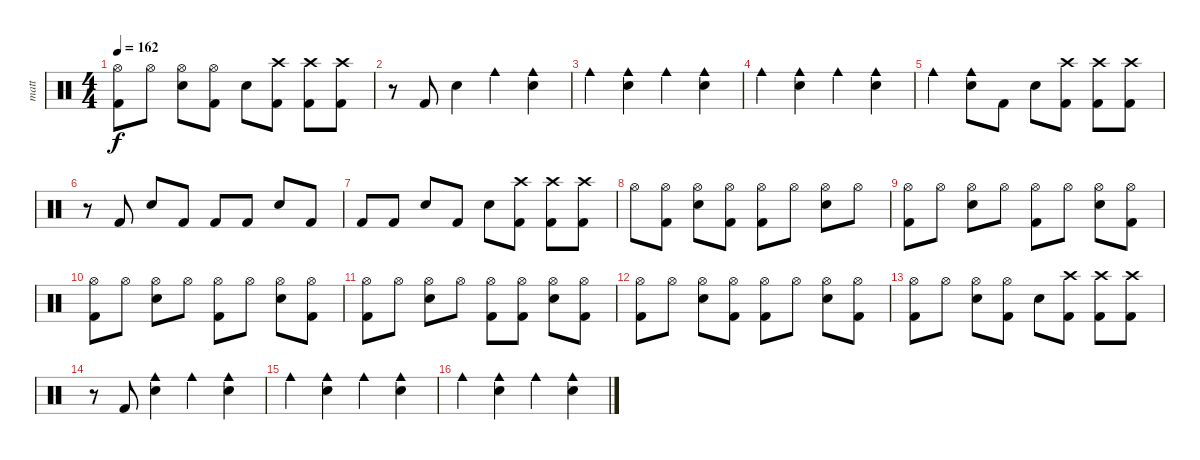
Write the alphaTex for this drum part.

\track ("matt" "matt") {instrument percussion}
\staff {score}
\articulation defaults
\ts (4 4)
\tempo 162
\clef neutral
\ks c
("Hi-Hat (open)" "Kick (hit) 2").8{dy f} "Hi-Hat (open)".8 ("Hi-Hat (open)" "Electric Snare (hit)").8 ("Hi-Hat (open)" "Kick (hit) 2").8 "Electric Snare (hit)".8 ("Crash high (hit)" "Kick (hit) 2").8 ("Crash high (hit)" "Kick (hit) 2").8 ("Crash high (hit)" "Kick (hit) 2").8 |
r.8 "Kick (hit) 2".8 "Electric Snare (hit)".4 "Cowbell medium (hit)".4 ("Cowbell medium (hit)" "Electric Snare (hit)").4 |
"Cowbell medium (hit)".4 ("Cowbell medium (hit)" "Electric Snare (hit)").4 "Cowbell medium (hit)".4 ("Cowbell medium (hit)" "Electric Snare (hit)").4 |
"Cowbell medium (hit)".4 ("Cowbell medium (hit)" "Electric Snare (hit)").4 "Cowbell medium (hit)".4 ("Cowbell medium (hit)" "Electric Snare (hit)").4 |
"Cowbell medium (hit)".4 ("Cowbell medium (hit)" "Electric Snare (hit)").8 "Kick (hit) 2".8 "Electric Snare (hit)".8 ("Crash high (hit)" "Kick (hit) 2").8 ("Crash high (hit)" "Kick (hit) 2").8 ("Crash high (hit)" "Kick (hit) 2").8 |
r.8 "Kick (hit) 2".8 "Electric Snare (hit)".8 "Kick (hit) 2".8 "Kick (hit) 2".8 "Kick (hit) 2".8 "Electric Snare (hit)".8 "Kick (hit) 2".8 |
"Kick (hit) 2".8 "Kick (hit) 2".8 "Electric Snare (hit)".8 "Kick (hit) 2".8 "Electric Snare (hit)".8 ("Crash high (hit)" "Kick (hit) 2").8 ("Crash high (hit)" "Kick (hit) 2").8 ("Crash high (hit)" "Kick (hit) 2").8 |
"Hi-Hat (open)".8 ("Hi-Hat (open)" "Kick (hit) 2").8 ("Hi-Hat (open)" "Electric Snare (hit)").8 ("Hi-Hat (open)" "Kick (hit) 2").8 ("Hi-Hat (open)" "Kick (hit) 2").8 "Hi-Hat (open)".8 ("Hi-Hat (open)" "Electric Snare (hit)").8 "Hi-Hat (open)".8 |
("Hi-Hat (open)" "Kick (hit) 2").8 "Hi-Hat (open)".8 ("Hi-Hat (open)" "Electric Snare (hit)").8 "Hi-Hat (open)".8 ("Hi-Hat (open)" "Kick (hit) 2").8 "Hi-Hat (open)".8 ("Hi-Hat (open)" "Electric Snare (hit)").8 ("Hi-Hat (open)" "Kick (hit) 2").8 |
("Hi-Hat (open)" "Kick (hit) 2").8 "Hi-Hat (open)".8 ("Hi-Hat (open)" "Electric Snare (hit)").8 "Hi-Hat (open)".8 ("Hi-Hat (open)" "Kick (hit) 2").8 "Hi-Hat (open)".8 ("Hi-Hat (open)" "Electric Snare (hit)").8 ("Hi-Hat (open)" "Kick (hit) 2").8 |
("Hi-Hat (open)" "Kick (hit) 2").8 "Hi-Hat (open)".8 ("Hi-Hat (open)" "Electric Snare (hit)").8 "Hi-Hat (open)".8 ("Hi-Hat (open)" "Kick (hit) 2").8 ("Hi-Hat (open)" "Kick (hit) 2").8 ("Hi-Hat (open)" "Electric Snare (hit)").8 ("Hi-Hat (open)" "Kick (hit) 2").8 |
("Hi-Hat (open)" "Kick (hit) 2").8 "Hi-Hat (open)".8 ("Hi-Hat (open)" "Electric Snare (hit)").8 ("Hi-Hat (open)" "Kick (hit) 2").8 ("Hi-Hat (open)" "Kick (hit) 2").8 "Hi-Hat (open)".8 ("Hi-Hat (open)" "Electric Snare (hit)").8 ("Hi-Hat (open)" "Kick (hit) 2").8 |
("Hi-Hat (open)" "Kick (hit) 2").8 "Hi-Hat (open)".8 ("Hi-Hat (open)" "Electric Snare (hit)").8 ("Hi-Hat (open)" "Kick (hit) 2").8 "Electric Snare (hit)".8 ("Crash high (hit)" "Kick (hit) 2").8 ("Crash high (hit)" "Kick (hit) 2").8 ("Crash high (hit)" "Kick (hit) 2").8 |
r.8 "Kick (hit) 2".8 ("Cowbell medium (hit)" "Electric Snare (hit)").4 "Cowbell medium (hit)".4 ("Cowbell medium (hit)" "Electric Snare (hit)").4 |
"Cowbell medium (hit)".4 ("Cowbell medium (hit)" "Electric Snare (hit)").4 "Cowbell medium (hit)".4 ("Cowbell medium (hit)" "Electric Snare (hit)").4 |
"Cowbell medium (hit)".4 ("Cowbell medium (hit)" "Electric Snare (hit)").4 "Cowbell medium (hit)".4 ("Cowbell medium (hit)" "Electric Snare (hit)").4
